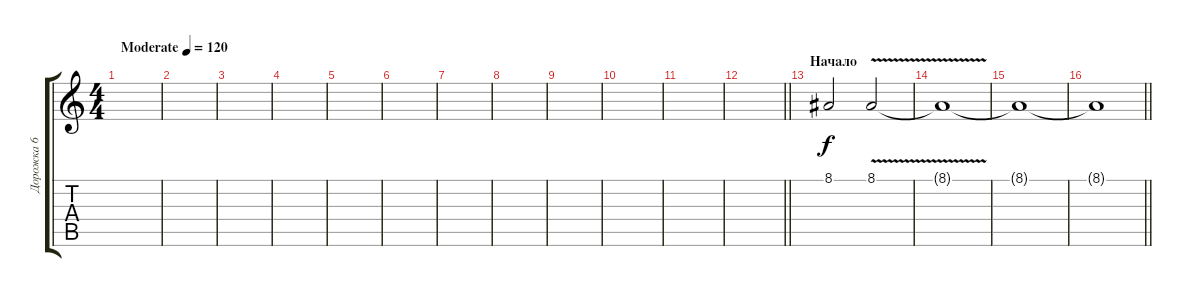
\track ("Дорожка 6" "Дорожка 6") {instrument lead6voice}
\staff {score tabs}
\tuning (D4 A3 F3 C3 G2 C2) {hide}
\ts (4 4)
\tempo (120 "Moderate")
\clef g2
\ks c
|
|
|
|
|
|
|
|
|
|
|
\barLineRight lightlight
|
\section ("" "Начало")
8.1.2{volume 0} 8.1{v}.2{volume 7} |
8.1{t}.1 |
8.1{t}.1 |
\barLineRight lightlight
8.1{t}.1
